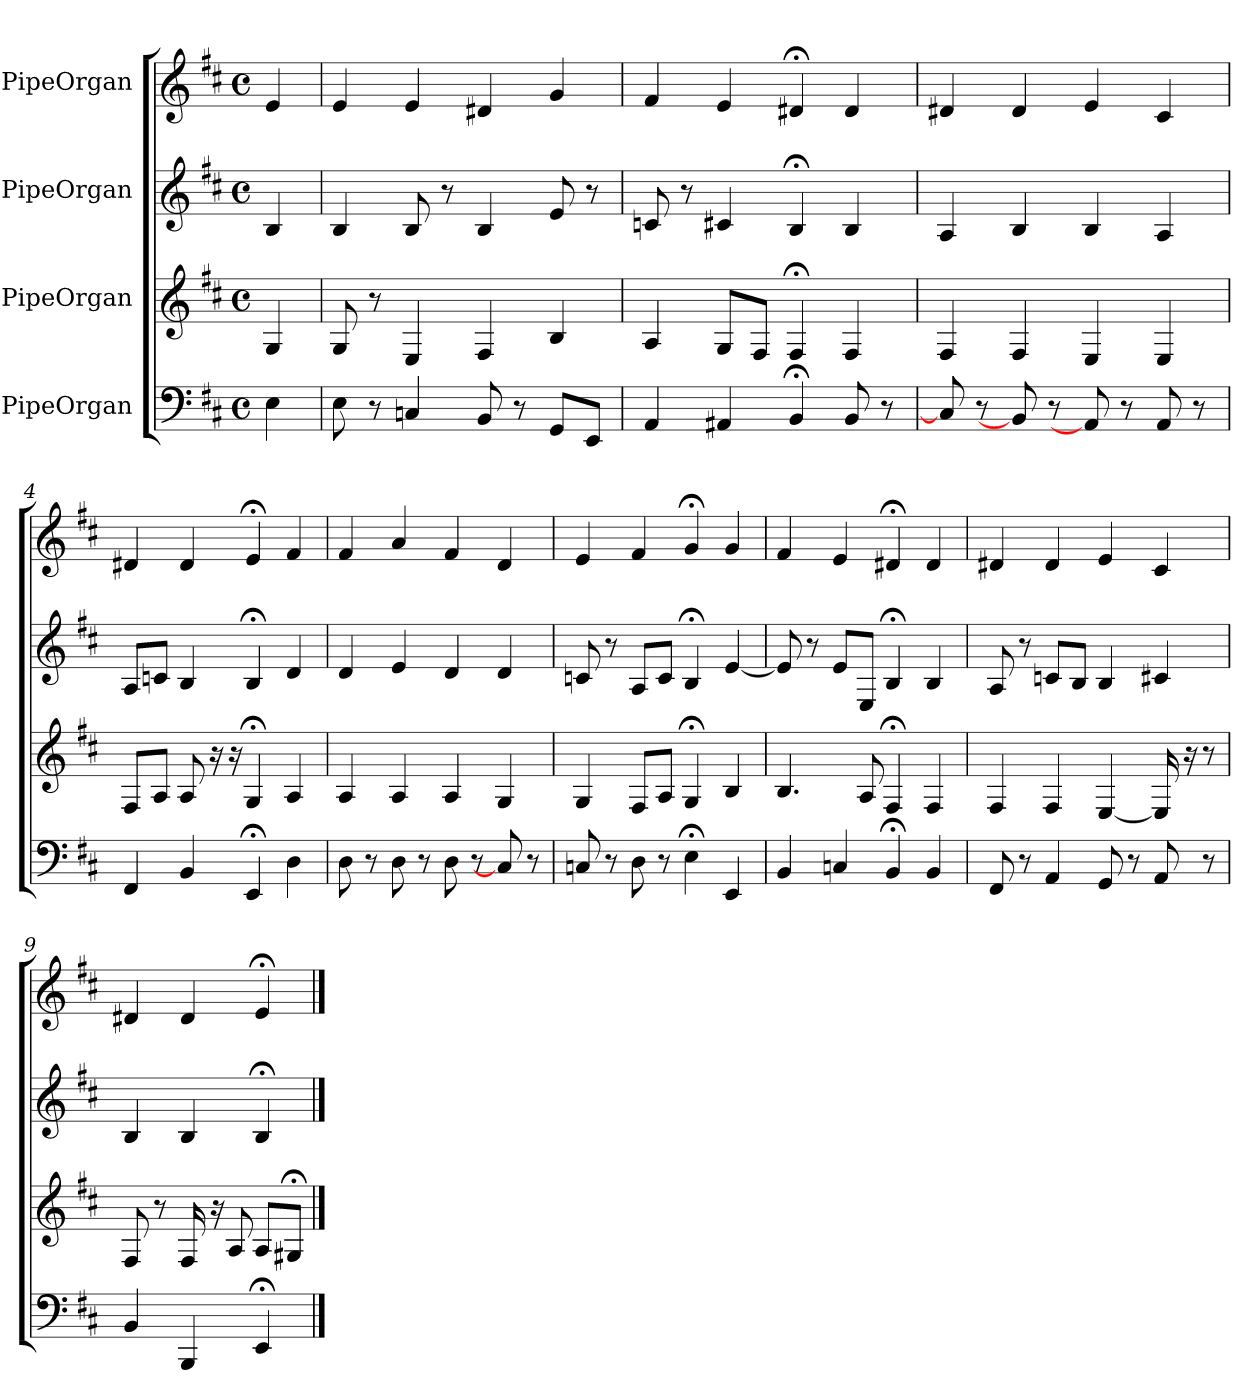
**kern	**kern	**kern	**kern
*part4	*part3	*part2	*part1
*staff4	*staff3	*staff2	*staff1
*I"PipeOrgan	*I"PipeOrgan	*I"PipeOrgan	*I"PipeOrgan
*k[f#c#]	*k[f#c#]	*k[f#c#]	*k[f#c#]
*M4/4	*M4/4	*M4/4	*M4/4
*met(c)	*met(c)	*met(c)	*met(c)
*MM60	*MM60	*MM60	*MM60
=	=	=	=
4E	4G	4B	4e
=1	=1	=1	=1
8E	8G	4B	4e
8r	8r	.	.
4Cn	4E	8B	4e
.	.	8r	.
8BB	4F#	4B	4d#X
8r	.	.	.
8GGL	4B	8e	4g
8EEJ	.	8r	.
=2	=2	=2	=2
4AA	4A	8cn	4f#
.	.	8r	.
4AA#X	8GL	4c#X	4e
.	8F#J	.	.
4BB;<	4F#;<	4B;<	4d#X;<
8BB	4F#	4B	4d#
8r	.	.	.
=3	=3	=3	=3
8C]	4F#	4A	4d#X
8r	.	.	.
8BB]	4F#	4B	4d#
8r	.	.	.
8AA]	4E	4B	4e
8r	.	.	.
8AA	4E	4A	4c#
8r	.	.	.
=4	=4	=4	=4
4FF#	8F#L	8AL	4d#X
.	8AJ	8cnJ	.
4BB	8A	4B	4d#
.	16r	.	.
.	16r	.	.
4EE;<	4G;<	4B;<	4e;<
4D	4A	4d	4f#
=5	=5	=5	=5
8D	4A	4d	4f#
8r	.	.	.
8D	4A	4e	4a
8r	.	.	.
8D	4A	4d	4f#
8r	.	.	.
8C]	4G	4d	4d
8r	.	.	.
=6	=6	=6	=6
8Cn	4G	8cn	4e
8r	.	8r	.
8D	8F#L	8AL	4f#
8r	8AJ	8cJ	.
4E;<	4G;<	4B;<	4g;<
4EE	4B	[4e	4g
=7	=7	=7	=7
4BB	4.B	8e]	4f#
.	.	8r	.
4Cn	.	8eL	4e
.	8A	8EJ	.
4BB;<	4F#;<	4B;<	4d#X;<
4BB	4F#	4B	4d#
=8	=8	=8	=8
8FF#	4F#	8A	4d#X
8r	.	8r	.
4AA	4F#	8cnL	4d#
.	.	8BJ	.
8GG	[4E	4B	4e
8r	.	.	.
8AA	16E]	4c#X	4c#
.	16r	.	.
8r	8r	.	.
=9	=9	=9	=9
4BB	8F#	4B	4d#X
.	8r	.	.
4BBB	16F#	4B	4d#
.	16r	.	.
.	8A	.	.
4EE;<	8AL	4B;<	4e;<
.	8G#X;<J	.	.
==	==	==	==
*-	*-	*-	*-
